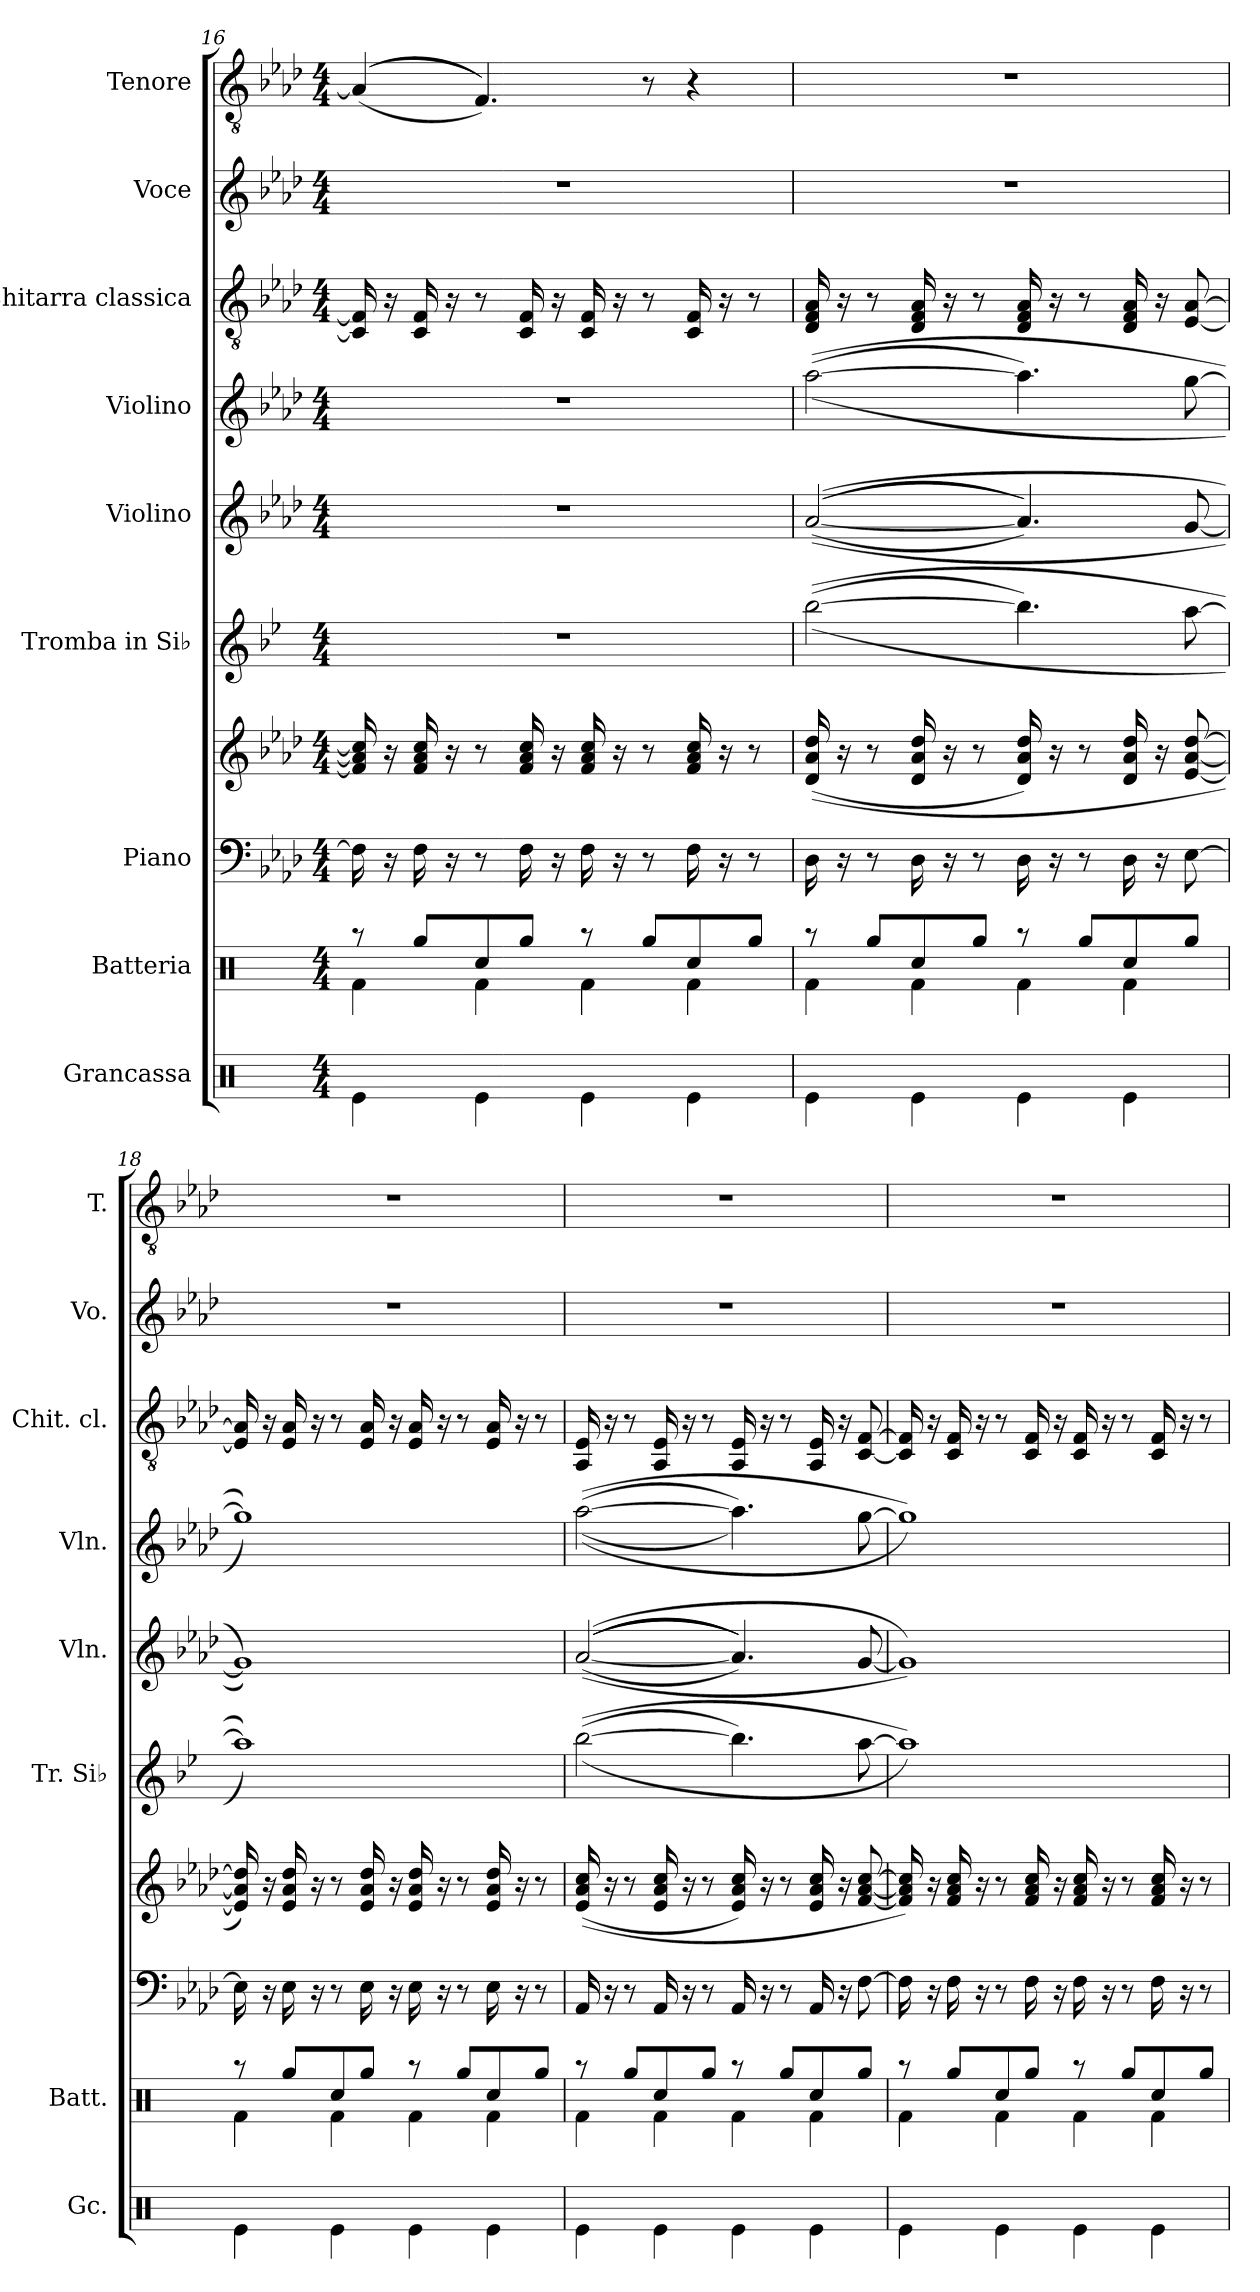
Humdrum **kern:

**kern	**kern	**kern	**kern	**kern	**kern	**kern	**kern	**kern	**kern
*part9	*part8	*part7	*part7	*part6	*part5	*part4	*part3	*part2	*part1
*staff10	*staff9	*staff8	*staff7	*staff6	*staff5	*staff4	*staff3	*staff2	*staff1
*I"Grancassa	*I"Batteria	*I"Piano	*	*I"Tromba in Si♭	*I"Violino	*I"Violino	*I"Chitarra classica	*I"Voce	*I"Tenore
*I'Gc.	*I'Batt.	*	*	*I'Tr. Si♭	*I'Vln.	*I'Vln.	*I'Chit. cl.	*I'Vo.	*I'T.
*clefX	*clefX	*clefF4	*clefG2	*clefG2	*clefG2	*clefG2	*clefGv2	*clefG2	*clefGv2
*	*	*	*	*ITrd1c2	*	*	*	*	*
*k[]	*k[]	*k[b-e-a-d-]	*k[b-e-a-d-]	*k[b-e-a-d-]	*k[b-e-a-d-]	*k[b-e-a-d-]	*k[b-e-a-d-]	*k[b-e-a-d-]	*k[b-e-a-d-]
*M4/4	*M4/4	*M4/4	*M4/4	*M4/4	*M4/4	*M4/4	*M4/4	*M4/4	*M4/4
=16	=16	=16	=16	=16	=16	=16	=16	=16	=16
*	*^	*	*	*	*	*	*	*	*
4Re\	8r	4Rf\	16F\]	16f/] 16a-/] 16cc/]	1r	1r	1r	16C/] 16F/]	1r	(((4A-/]
.	.	.	16r	16r	.	.	.	16r	.	.
.	8Rgg/L	.	16F\	16f/ 16a-/ 16cc/	.	.	.	16C/ 16F/	.	.
.	.	.	16r	16r	.	.	.	16r	.	.
4Re\	8Rcc/	4Rf\	8r	8r	.	.	.	8r	.	4.F/)))
.	8Rgg/J	.	16F\	16f/ 16a-/ 16cc/	.	.	.	16C/ 16F/	.	.
.	.	.	16r	16r	.	.	.	16r	.	.
4Re\	8r	4Rf\	16F\	16f/ 16a-/ 16cc/	.	.	.	16C/ 16F/	.	.
.	.	.	16r	16r	.	.	.	16r	.	.
.	8Rgg/L	.	8r	8r	.	.	.	8r	.	8r
4Re\	8Rcc/	4Rf\	16F\	16f/ 16a-/ 16cc/	.	.	.	16C/ 16F/	.	4r
.	.	.	16r	16r	.	.	.	16r	.	.
.	8Rgg/J	.	8r	8r	.	.	.	8r	.	.
!!LO:PB:g=z
=17	=17	=17	=17	=17	=17	=17	=17	=17	=17	=17
4Re\	8r	4Rf\	16D-\	((16d-/ 16a-/ 16dd-/	((([2aa-\	(>(((>([2a-/	((([2aa-\	16D-/ 16F/ 16A-/	1r	1r
.	.	.	16r	16r	.	.	.	16r	.	.
.	8Rgg/L	.	8r	8r	.	.	.	8r	.	.
4Re\	8Rcc/	4Rf\	16D-\	16d-/ 16a-/ 16dd-/	.	.	.	16D-/ 16F/ 16A-/	.	.
.	.	.	16r	16r	.	.	.	16r	.	.
.	8Rgg/J	.	8r	8r	.	.	.	8r	.	.
4Re\	8r	4Rf\	16D-\	16d-/ 16a-/ 16dd-/)	4.aa-\])	4.a-/])))	4.aa-\])	16D-/ 16F/ 16A-/	.	.
.	.	.	16r	16r	.	.	.	16r	.	.
.	8Rgg/L	.	8r	8r	.	.	.	8r	.	.
4Re\	8Rcc/	4Rf\	16D-\	16d-/ 16a-/ 16dd-/	.	.	.	16D-/ 16F/ 16A-/	.	.
.	.	.	16r	16r	.	.	.	16r	.	.
.	8Rgg/J	.	[8E-\	[8e-/ [8a-/ [8dd-/	[8gg\	[8g/	[8gg\	[8E-/ [8A-/	.	.
=18	=18	=18	=18	=18	=18	=18	=18	=18	=18	=18
4Re\	8r	4Rf\	16E-\]	16e-/] 16a-/] 16dd-/])	1gg]))	1g]))	1gg]))	16E-/] 16A-/]	1r	1r
.	.	.	16r	16r	.	.	.	16r	.	.
.	8Rgg/L	.	16E-\	16e-/ 16a-/ 16dd-/	.	.	.	16E-/ 16A-/	.	.
.	.	.	16r	16r	.	.	.	16r	.	.
4Re\	8Rcc/	4Rf\	8r	8r	.	.	.	8r	.	.
.	8Rgg/J	.	16E-\	16e-/ 16a-/ 16dd-/	.	.	.	16E-/ 16A-/	.	.
.	.	.	16r	16r	.	.	.	16r	.	.
4Re\	8r	4Rf\	16E-\	16e-/ 16a-/ 16dd-/	.	.	.	16E-/ 16A-/	.	.
.	.	.	16r	16r	.	.	.	16r	.	.
.	8Rgg/L	.	8r	8r	.	.	.	8r	.	.
4Re\	8Rcc/	4Rf\	16E-\	16e-/ 16a-/ 16dd-/	.	.	.	16E-/ 16A-/	.	.
.	.	.	16r	16r	.	.	.	16r	.	.
.	8Rgg/J	.	8r	8r	.	.	.	8r	.	.
!!LO:PB:g=z
=19	=19	=19	=19	=19	=19	=19	=19	=19	=19	=19
4Re\	8r	4Rf\	16AA-/	((16e-/ 16a-/ 16cc/	((([2aa-\	(((((([2a-/	(((([2aa-\	16AA-/ 16E-/	1r	1r
.	.	.	16r	16r	.	.	.	16r	.	.
.	8Rgg/L	.	8r	8r	.	.	.	8r	.	.
4Re\	8Rcc/	4Rf\	16AA-/	16e-/ 16a-/ 16cc/	.	.	.	16AA-/ 16E-/	.	.
.	.	.	16r	16r	.	.	.	16r	.	.
.	8Rgg/J	.	8r	8r	.	.	.	8r	.	.
4Re\	8r	4Rf\	16AA-/	16e-/ 16a-/ 16cc/)	4.aa-\])	4.a-/]))))	4.aa-\]))	16AA-/ 16E-/	.	.
.	.	.	16r	16r	.	.	.	16r	.	.
.	8Rgg/L	.	8r	8r	.	.	.	8r	.	.
4Re\	8Rcc/	4Rf\	16AA-/	16e-/ 16a-/ 16cc/	.	.	.	16AA-/ 16E-/	.	.
.	.	.	16r	16r	.	.	.	16r	.	.
.	8Rgg/J	.	[8F\	[8f/ [8a-/ [8cc/	[8gg\	[8g/	[8gg\	[8C/ [8F/	.	.
=20	=20	=20	=20	=20	=20	=20	=20	=20	=20	=20
4Re\	8r	4Rf\	16F\]	16f/] 16a-/] 16cc/])	1gg]))	1g]))	1gg]))	16C/] 16F/]	1r	1r
.	.	.	16r	16r	.	.	.	16r	.	.
.	8Rgg/L	.	16F\	16f/ 16a-/ 16cc/	.	.	.	16C/ 16F/	.	.
.	.	.	16r	16r	.	.	.	16r	.	.
4Re\	8Rcc/	4Rf\	8r	8r	.	.	.	8r	.	.
.	8Rgg/J	.	16F\	16f/ 16a-/ 16cc/	.	.	.	16C/ 16F/	.	.
.	.	.	16r	16r	.	.	.	16r	.	.
4Re\	8r	4Rf\	16F\	16f/ 16a-/ 16cc/	.	.	.	16C/ 16F/	.	.
.	.	.	16r	16r	.	.	.	16r	.	.
.	8Rgg/L	.	8r	8r	.	.	.	8r	.	.
4Re\	8Rcc/	4Rf\	16F\	16f/ 16a-/ 16cc/	.	.	.	16C/ 16F/	.	.
.	.	.	16r	16r	.	.	.	16r	.	.
.	8Rgg/J	.	8r	8r	.	.	.	8r	.	.
*	*v	*v	*	*	*	*	*	*	*	*
=	=	=	=	=	=	=	=	=	=
*-	*-	*-	*-	*-	*-	*-	*-	*-	*-
